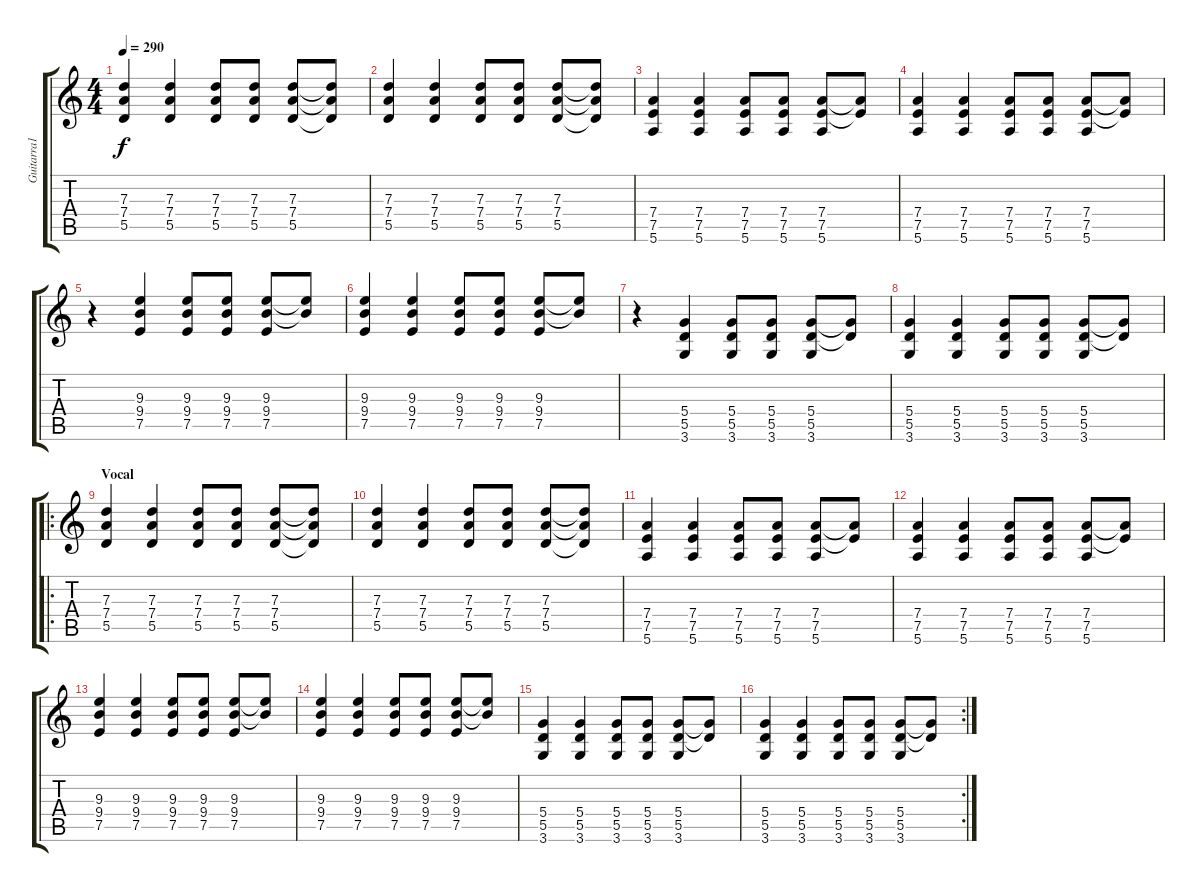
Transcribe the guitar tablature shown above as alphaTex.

\track ("Guitarra1" "Guitarra1") {instrument acousticguitarsteel}
\staff {score tabs}
\tuning (E4 B3 G3 D3 A2 E2) {hide}
\ts (4 4)
\tempo 290
\clef g2
\ks c
(7.3 7.4 5.5).4{dy f} (7.3 7.4 5.5).4 (7.3 7.4 5.5).8 (7.3 7.4 5.5).8 (7.3 7.4 5.5).8 (7.3{t} 7.4{t} 5.5{t}).8 |
(7.3 7.4 5.5).4 (7.3 7.4 5.5).4 (7.3 7.4 5.5).8 (7.3 7.4 5.5).8 (7.3 7.4 5.5).8 (7.3{t} 7.4{t} 5.5{t}).8 |
(7.4 7.5 5.6).4 (7.4 7.5 5.6).4 (7.4 7.5 5.6).8 (7.4 7.5 5.6).8 (7.4 7.5 5.6).8 (7.4{t} 7.5{t}).8 |
(7.4 7.5 5.6).4 (7.4 7.5 5.6).4 (7.4 7.5 5.6).8 (7.4 7.5 5.6).8 (7.4 7.5 5.6).8 (7.4{t} 7.5{t}).8 |
r.4 (9.3 9.4 7.5).4 (9.3 9.4 7.5).8 (9.3 9.4 7.5).8 (9.3 9.4 7.5).8 (9.3{t} 9.4{t}).8 |
(9.3 9.4 7.5).4 (9.3 9.4 7.5).4 (9.3 9.4 7.5).8 (9.3 9.4 7.5).8 (9.3 9.4 7.5).8 (9.3{t} 9.4{t}).8 |
r.4 (5.4 5.5 3.6).4 (5.4 5.5 3.6).8 (5.4 5.5 3.6).8 (5.4 5.5 3.6).8 (5.4{t} 5.5{t}).8 |
(5.4 5.5 3.6).4 (5.4 5.5 3.6).4 (5.4 5.5 3.6).8 (5.4 5.5 3.6).8 (5.4 5.5 3.6).8 (5.4{t} 5.5{t}).8 |
\ro
\section ("" "Vocal")
(7.3 7.4 5.5).4 (7.3 7.4 5.5).4 (7.3 7.4 5.5).8 (7.3 7.4 5.5).8 (7.3 7.4 5.5).8 (7.3{t} 7.4{t} 5.5{t}).8 |
(7.3 7.4 5.5).4 (7.3 7.4 5.5).4 (7.3 7.4 5.5).8 (7.3 7.4 5.5).8 (7.3 7.4 5.5).8 (7.3{t} 7.4{t} 5.5{t}).8 |
(7.4 7.5 5.6).4 (7.4 7.5 5.6).4 (7.4 7.5 5.6).8 (7.4 7.5 5.6).8 (7.4 7.5 5.6).8 (7.4{t} 7.5{t}).8 |
(7.4 7.5 5.6).4 (7.4 7.5 5.6).4 (7.4 7.5 5.6).8 (7.4 7.5 5.6).8 (7.4 7.5 5.6).8 (7.4{t} 7.5{t}).8 |
(9.3 9.4 7.5).4 (9.3 9.4 7.5).4 (9.3 9.4 7.5).8 (9.3 9.4 7.5).8 (9.3 9.4 7.5).8 (9.3{t} 9.4{t}).8 |
(9.3 9.4 7.5).4 (9.3 9.4 7.5).4 (9.3 9.4 7.5).8 (9.3 9.4 7.5).8 (9.3 9.4 7.5).8 (9.3{t} 9.4{t}).8 |
(5.4 5.5 3.6).4 (5.4 5.5 3.6).4 (5.4 5.5 3.6).8 (5.4 5.5 3.6).8 (5.4 5.5 3.6).8 (5.4{t} 5.5{t}).8 |
\rc 2
(5.4 5.5 3.6).4 (5.4 5.5 3.6).4 (5.4 5.5 3.6).8 (5.4 5.5 3.6).8 (5.4 5.5 3.6).8 (5.4{t} 5.5{t}).8
